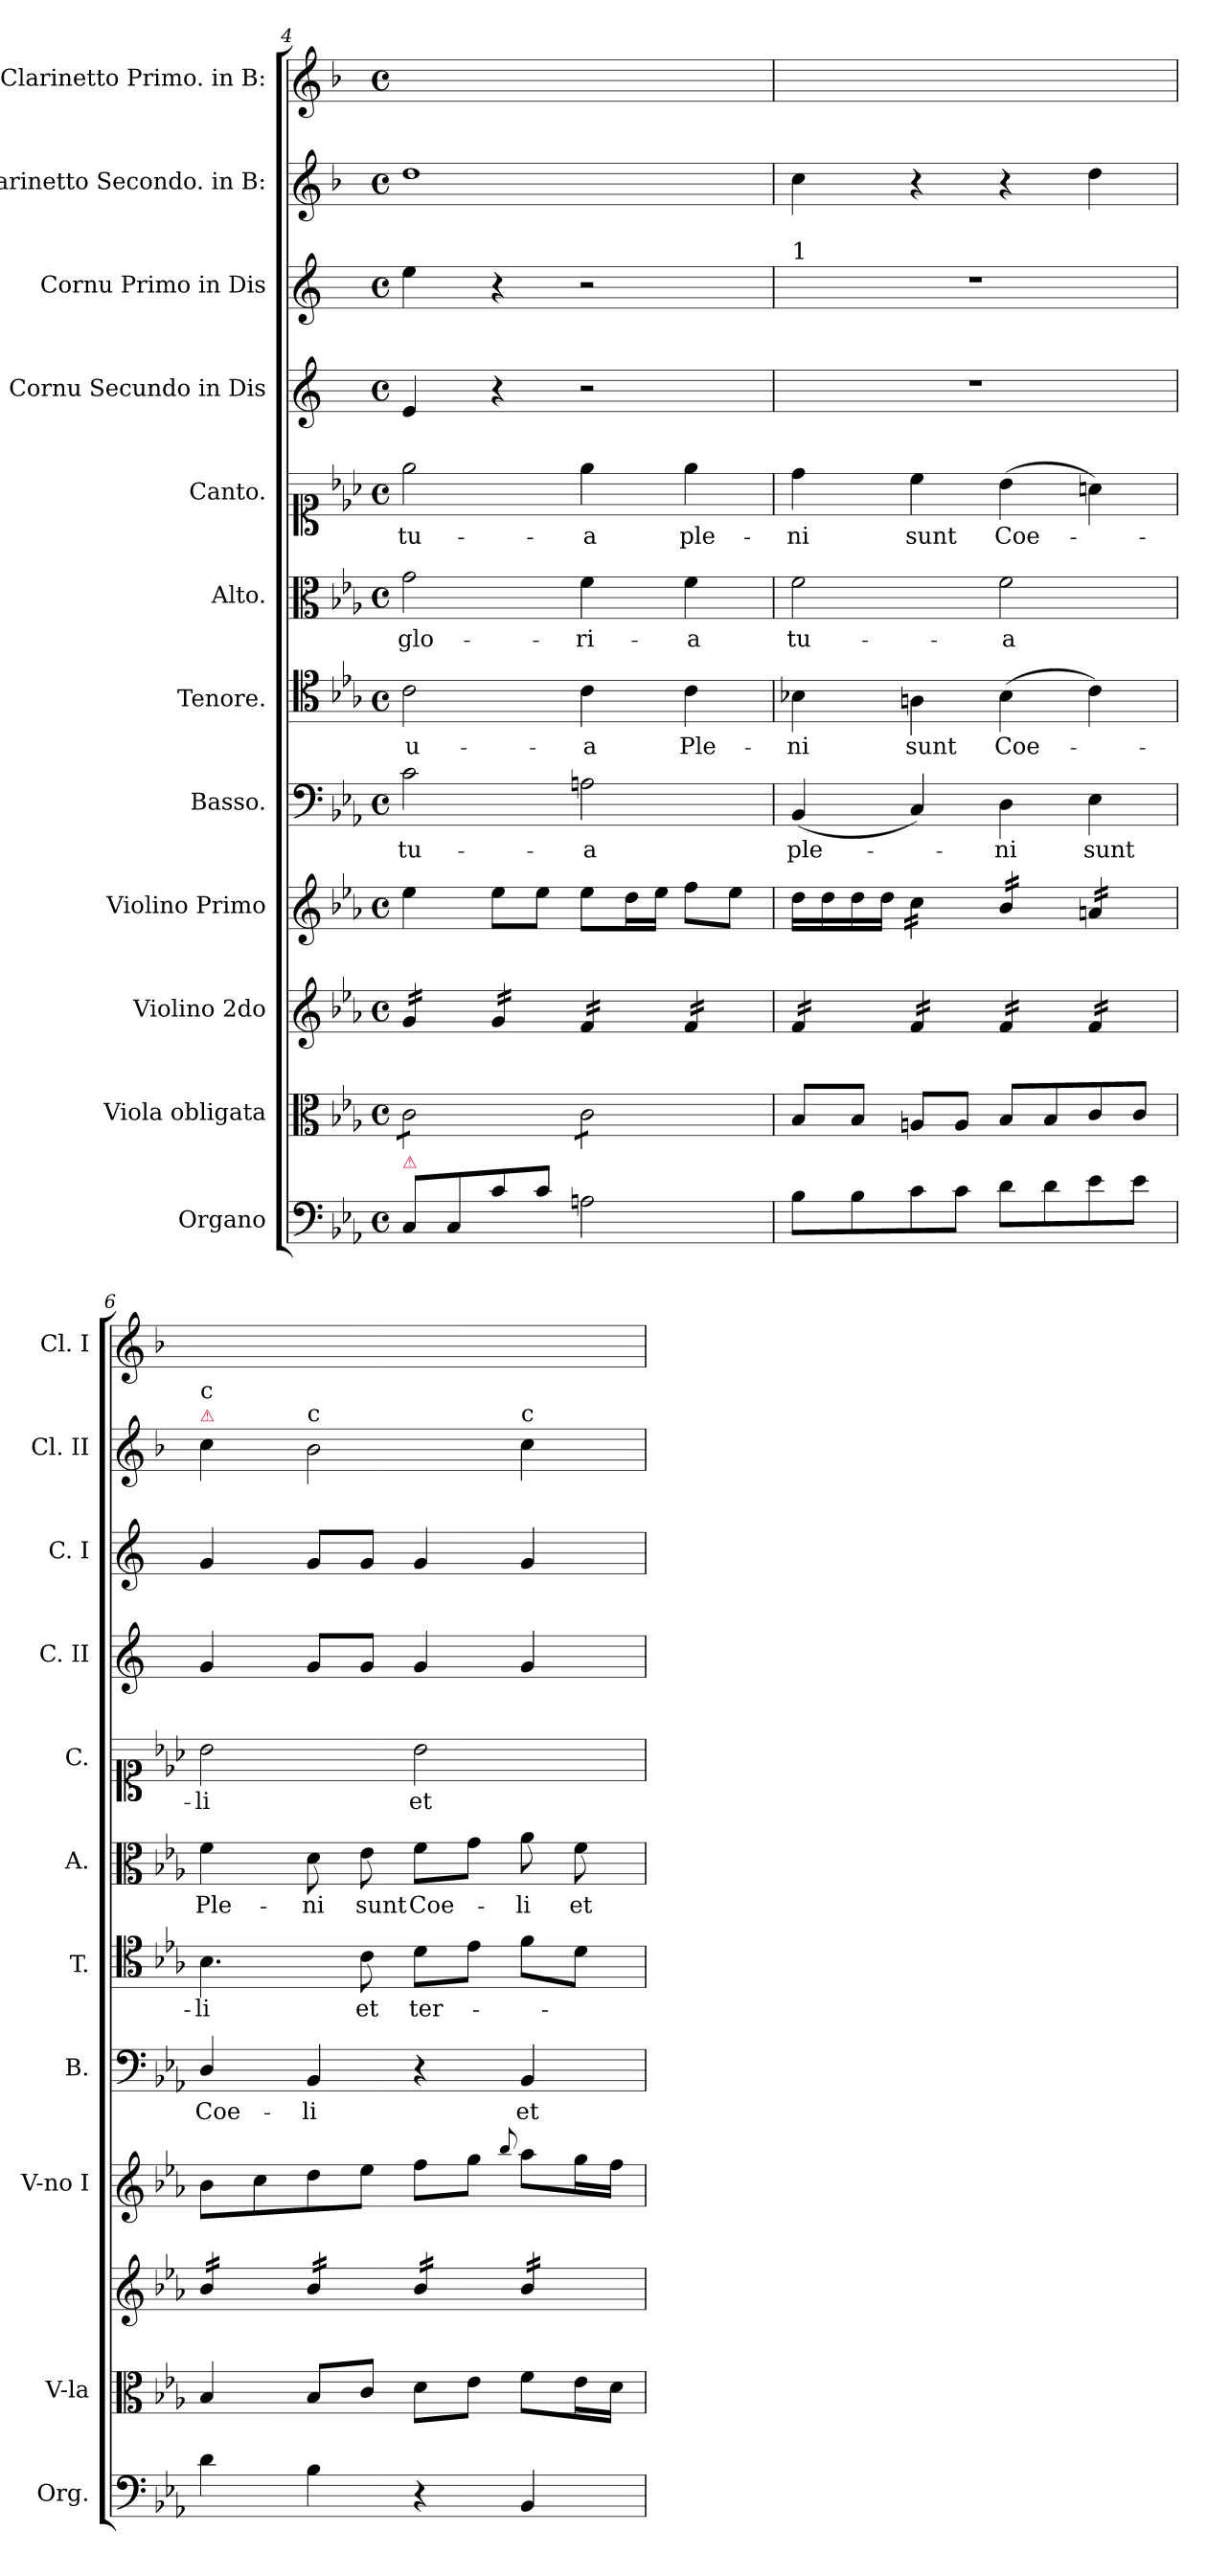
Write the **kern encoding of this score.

**kern	**kern	**kern	**kern	**kern	**text	**kern	**text	**kern	**text	**kern	**text	**kern	**kern	**kern	**kern
*part12	*part11	*part10	*part9	*part8	*part8	*part7	*part7	*part6	*part6	*part5	*part5	*part4	*part3	*part2	*part1
*staff12	*staff11	*staff10	*staff9	*staff8	*staff8	*staff7	*staff7	*staff6	*staff6	*staff5	*staff5	*staff4	*staff3	*staff2	*staff1
*I"Organo	*I"Viola obligata	*I"Violino 2do	*I"Violino Primo	*I"Basso.	*	*I"Tenore.	*	*I"Alto.	*	*I"Canto.	*	*I"Cornu Secundo in Dis	*I"Cornu Primo in Dis	*I"Clarinetto Secondo. in B:	*I"Clarinetto Primo. in B:
*I'Org.	*I'V-la	*	*I'V-no I	*I'B.	*	*I'T.	*	*I'A.	*	*I'C.	*	*I'C. II	*I'C. I	*I'Cl. II	*I'Cl. I
*clefF4	*clefC3	*clefG2	*clefG2	*clefF4	*	*clefC4	*	*clefC3	*	*clefC1	*	*clefG2	*clefG2	*clefG2	*clefG2
*	*	*	*	*	*	*	*	*	*	*	*	*ITrd5c9	*ITrd5c9	*ITrd1c2	*ITrd1c2
*k[b-e-a-]	*k[b-e-a-]	*k[b-e-a-]	*k[b-e-a-]	*k[b-e-a-]	*	*k[b-e-a-]	*	*k[b-e-a-]	*	*k[b-e-a-]	*	*k[b-e-a-]	*k[b-e-a-]	*k[b-e-a-]	*k[b-e-a-]
*E-:	*E-:	*E-:	*E-:	*E-:	*	*E-:	*	*E-:	*	*E-:	*	*E-:	*E-:	*E-:	*E-:
*M4/4	*M4/4	*M4/4	*M4/4	*M4/4	*	*M4/4	*	*M4/4	*	*M4/4	*	*M4/4	*M4/4	*M4/4	*M4/4
*met(c)	*met(c)	*met(c)	*met(c)	*met(c)	*	*met(c)	*	*met(c)	*	*met(c)	*	*met(c)	*met(c)	*met(c)	*met(c)
=4	=4	=4	=4	=4	=4	=4	=4	=4	=4	=4	=4	=4	=4	=4	=4
!LO:TX:a:color=crimson:t=⚠	!	!	!	!	!	!	!	!	!	!	!	!	!	!	!
*	*tremolo	*	*	*	*	*	*	*	*	*	*	*	*	*	*
*	*	*tremolo	*	*	*	*	*	*	*	*	*	*	*	*	*
8C/L	8c\L	16g/LL	4ee-\	2c\	tu-	2c\	u-	2g\	glo-	2ee-\	tu-	4G/	4g\	1cc	1ryy
.	.	16g/	.	.	.	.	.	.	.	.	.	.	.	.	.
8C/	8c\	16g/	.	.	.	.	.	.	.	.	.	.	.	.	.
.	.	16g/JJ	.	.	.	.	.	.	.	.	.	.	.	.	.
8c\	8c\	16g/LL	8ee-\L	.	.	.	.	.	.	.	.	4r	4r	.	.
.	.	16g/	.	.	.	.	.	.	.	.	.	.	.	.	.
8c\J	8c\J	16g/	8ee-\J	.	.	.	.	.	.	.	.	.	.	.	.
.	.	16g/JJ	.	.	.	.	.	.	.	.	.	.	.	.	.
2An\	8c\L	16f/LL	8ee-\L	2An\	-a	4c\	-a	4f\	-ri-	4ee-\	-a	2r	2r	.	.
.	.	16f/	.	.	.	.	.	.	.	.	.	.	.	.	.
.	8c\	16f/	16dd\L	.	.	.	.	.	.	.	.	.	.	.	.
.	.	16f/JJ	16ee-\JJ	.	.	.	.	.	.	.	.	.	.	.	.
.	8c\	16f/LL	8ff\L	.	.	4c\	Ple-	4f\	-a	4ee-\	ple-	.	.	.	.
.	.	16f/	.	.	.	.	.	.	.	.	.	.	.	.	.
.	8c\J	16f/	8ee-\J	.	.	.	.	.	.	.	.	.	.	.	.
*	*Xtremolo	*	*	*	*	*	*	*	*	*	*	*	*	*	*
.	.	16f/JJ	.	.	.	.	.	.	.	.	.	.	.	.	.
=5	=5	=5	=5	=5	=5	=5	=5	=5	=5	=5	=5	=5	=5	=5	=5
!	!	!	!	!	!	!	!	!	!	!	!	!	!LO:TX:a:t=1	!	!
8B-\L	8B-/L	16f/LL	16dd\LL	(4BB-/	ple-	4B-X\	-ni	2f\	tu-	4dd\	-ni	1r	1r	4b-\	1ryy
.	.	16f/	16dd\	.	.	.	.	.	.	.	.	.	.	.	.
8B-\	8B-/J	16f/	16dd\	.	.	.	.	.	.	.	.	.	.	.	.
.	.	16f/JJ	16dd\JJ	.	.	.	.	.	.	.	.	.	.	.	.
*	*	*	*tremolo	*	*	*	*	*	*	*	*	*	*	*	*
8c\	8An/L	16f/LL	16cc\LL	4C/)	.	4An\	sunt	.	.	4cc\	sunt	.	.	4r	.
.	.	16f/	16cc\	.	.	.	.	.	.	.	.	.	.	.	.
8c\J	8A/J	16f/	16cc\	.	.	.	.	.	.	.	.	.	.	.	.
.	.	16f/JJ	16cc\JJ	.	.	.	.	.	.	.	.	.	.	.	.
8d\L	8B-/L	16f/LL	16b-/LL	4D\	-ni	(4B-\	Coe-	2f\	-a	(4b-\	Coe-	.	.	4r	.
.	.	16f/	16b-/	.	.	.	.	.	.	.	.	.	.	.	.
8d\	8B-/	16f/	16b-/	.	.	.	.	.	.	.	.	.	.	.	.
.	.	16f/JJ	16b-/JJ	.	.	.	.	.	.	.	.	.	.	.	.
8e-\	8c/	16f/LL	16an/LL	4E-\	sunt	4c\)	.	.	.	4an\)	.	.	.	4cc\	.
.	.	16f/	16an/	.	.	.	.	.	.	.	.	.	.	.	.
8e-\J	8c/J	16f/	16an/	.	.	.	.	.	.	.	.	.	.	.	.
.	.	16f/JJ	16an/JJ	.	.	.	.	.	.	.	.	.	.	.	.
*	*	*	*Xtremolo	*	*	*	*	*	*	*	*	*	*	*	*
=6	=6	=6	=6	=6	=6	=6	=6	=6	=6	=6	=6	=6	=6	=6	=6
!	!	!	!	!	!	!	!	!	!	!	!	!	!	!LO:TX:a:color=crimson:t=⚠	!
!	!	!	!	!	!	!	!	!	!	!	!	!	!	!LO:TX:a:t=c	!
4d\	4B-/	16b-/LL	8b-\L	4D/	Coe-	4.B-\	-li	4f\	Ple-	2b-\	-li	4B-/	4B-/	4b-\	1ryy
.	.	16b-/	.	.	.	.	.	.	.	.	.	.	.	.	.
.	.	16b-/	8cc\	.	.	.	.	.	.	.	.	.	.	.	.
.	.	16b-/JJ	.	.	.	.	.	.	.	.	.	.	.	.	.
!	!	!	!	!	!	!	!	!	!	!	!	!	!	!LO:TX:a:t=c	!
4B-\	8B-/L	16b-/LL	8dd\	4BB-/	-li	.	.	8d\	-ni	.	.	8B-/L	8B-/L	2a-\	.
.	.	16b-/	.	.	.	.	.	.	.	.	.	.	.	.	.
.	8c/J	16b-/	8ee-\J	.	.	8c\	et	8e-\	sunt	.	.	8B-/J	8B-/J	.	.
.	.	16b-/JJ	.	.	.	.	.	.	.	.	.	.	.	.	.
4r	8d\L	16b-/LL	8ff\L	4r	.	8d\L	ter-	8f\L	Coe-	2b-\	et	4B-/	4B-/	.	.
.	.	16b-/	.	.	.	.	.	.	.	.	.	.	.	.	.
.	8e-\J	16b-/	8gg\J	.	.	8e-\J	.	8g\J	.	.	.	.	.	.	.
.	.	16b-/JJ	.	.	.	.	.	.	.	.	.	.	.	.	.
.	.	.	8qqbb-/	.	.	.	.	.	.	.	.	.	.	.	.
!	!	!	!	!	!	!	!	!	!	!	!	!	!	!LO:TX:a:t=c	!
4BB-/	8f\L	16b-/LL	8aa-\L	4BB-/	et	8f\L	.	8a-\	-li	.	.	4B-/	4B-/	4b-\	.
.	.	16b-/	.	.	.	.	.	.	.	.	.	.	.	.	.
.	16e-\L	16b-/	16gg\L	.	.	8d\J	.	8f\	et	.	.	.	.	.	.
.	16d\JJ	16b-/JJ	16ff\JJ	.	.	.	.	.	.	.	.	.	.	.	.
*	*	*Xtremolo	*	*	*	*	*	*	*	*	*	*	*	*	*
=	=	=	=	=	=	=	=	=	=	=	=	=	=	=	=
*-	*-	*-	*-	*-	*-	*-	*-	*-	*-	*-	*-	*-	*-	*-	*-
